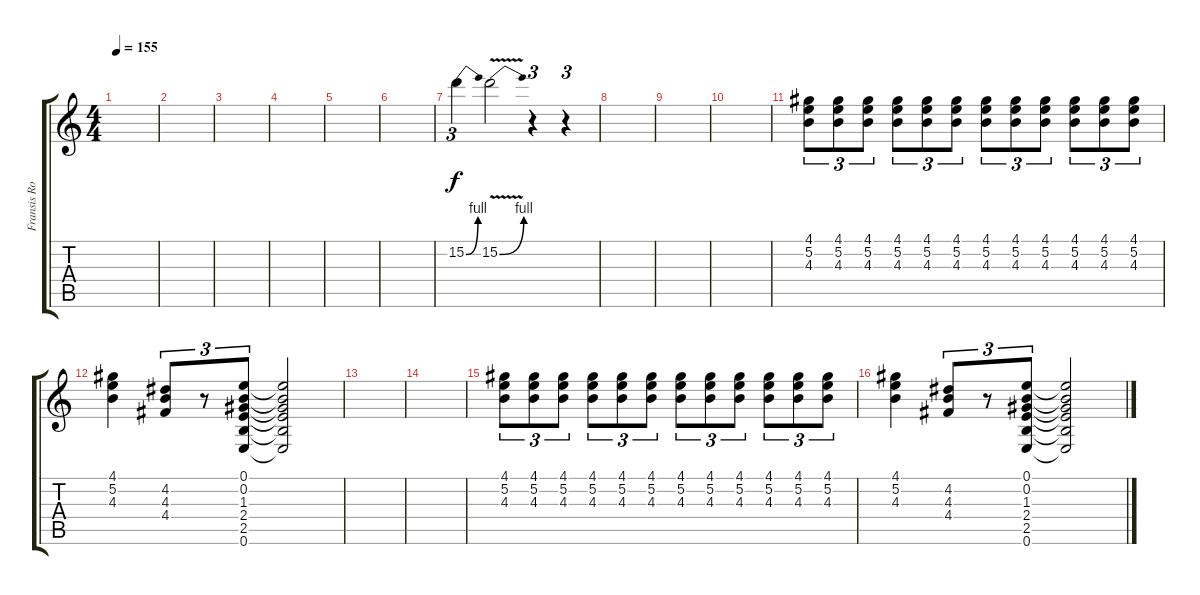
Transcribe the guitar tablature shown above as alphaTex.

\track ("Fransis Rossi" "Fransis Ro") {instrument overdrivenguitar}
\staff {score tabs}
\tuning (E4 B3 G3 D3 A2 E2) {hide}
\ts (4 4)
\tempo 155
\clef g2
\ks c
|
|
|
|
|
|
15.2{be (bend 0 0 60 4)}.4{tu (3 2)} 15.2{be (bend 0 0 60 4) v}.2 r.4{tu (3 2)} r.4{tu (3 2)} |
|
|
|
(4.1 5.2 4.3).8{tu (3 2)} (4.1 5.2 4.3).8{tu (3 2)} (4.1 5.2 4.3).8{tu (3 2)} (4.1 5.2 4.3).8{tu (3 2)} (4.1 5.2 4.3).8{tu (3 2)} (4.1 5.2 4.3).8{tu (3 2)} (4.1 5.2 4.3).8{tu (3 2)} (4.1 5.2 4.3).8{tu (3 2)} (4.1 5.2 4.3).8{tu (3 2)} (4.1 5.2 4.3).8{tu (3 2)} (4.1 5.2 4.3).8{tu (3 2)} (4.1 5.2 4.3).8{tu (3 2)} |
(4.1 5.2 4.3).4 (4.2 4.3 4.4).8{tu (3 2)} r.8{tu (3 2)} (0.1 0.2 1.3 2.4 2.5 0.6).8{tu (3 2)} (0.1{t} 0.2{t} 1.3{t} 2.4{t} 2.5{t} 0.6{t}).2 |
|
|
(4.1 5.2 4.3).8{tu (3 2)} (4.1 5.2 4.3).8{tu (3 2)} (4.1 5.2 4.3).8{tu (3 2)} (4.1 5.2 4.3).8{tu (3 2)} (4.1 5.2 4.3).8{tu (3 2)} (4.1 5.2 4.3).8{tu (3 2)} (4.1 5.2 4.3).8{tu (3 2)} (4.1 5.2 4.3).8{tu (3 2)} (4.1 5.2 4.3).8{tu (3 2)} (4.1 5.2 4.3).8{tu (3 2)} (4.1 5.2 4.3).8{tu (3 2)} (4.1 5.2 4.3).8{tu (3 2)} |
(4.1 5.2 4.3).4 (4.2 4.3 4.4).8{tu (3 2)} r.8{tu (3 2)} (0.1 0.2 1.3 2.4 2.5 0.6).8{tu (3 2)} (0.1{t} 0.2{t} 1.3{t} 2.4{t} 2.5{t} 0.6{t}).2
